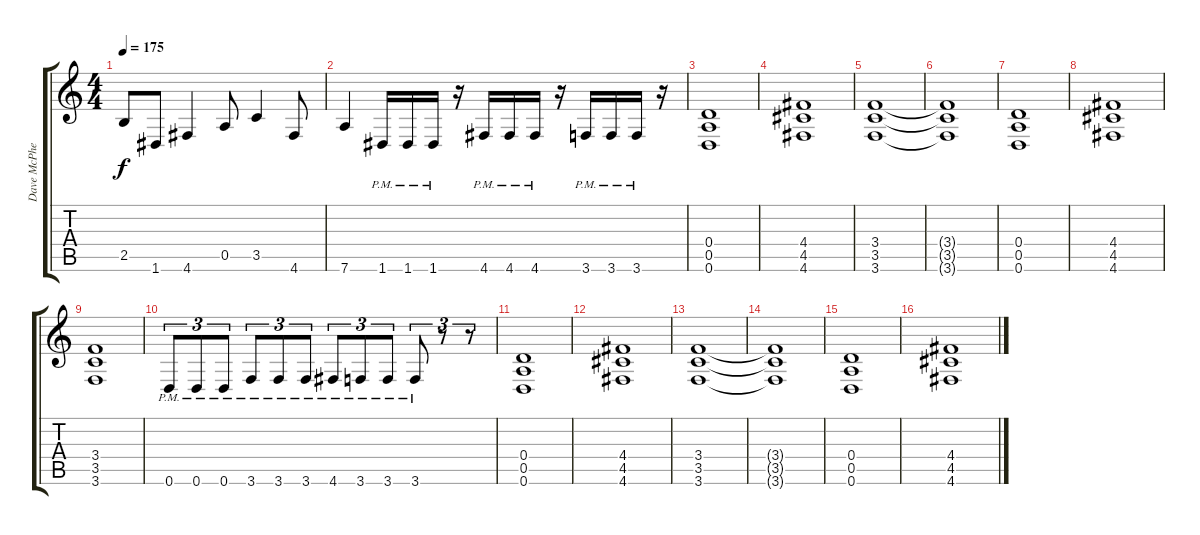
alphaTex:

\track ("Dave McPherson" "Dave McPhe") {instrument distortionguitar}
\staff {score tabs}
\tuning (E4 B3 A3 D3 A2 D2) {hide}
\ts (4 4)
\tempo 175
\clef g2
\ks c
2.5{t}.8{dy f} 1.6.8 4.6.4 0.5.8 3.5.4 4.6.8 |
7.6.4 1.6{pm}.16 1.6{pm}.16 1.6{pm}.16 r.16 4.6{pm}.16 4.6{pm}.16 4.6{pm}.16 r.16 3.6{pm}.16 3.6{pm}.16 3.6{pm}.16 r.16 |
\section ("" "")
(0.4 0.5 0.6).1 |
(4.4 4.5 4.6).1 |
(3.4 3.5 3.6).1 |
\section ("" "")
(3.4{t} 3.5{t} 3.6{t}).1 |
(0.4 0.5 0.6).1 |
\section ("" "")
(4.4 4.5 4.6).1 |
(3.4 3.5 3.6).1 |
0.6{pm}.8{tu (3 2)} 0.6{pm}.8{tu (3 2)} 0.6{pm}.8{tu (3 2)} 3.6{pm}.8{tu (3 2)} 3.6{pm}.8{tu (3 2)} 3.6{pm}.8{tu (3 2)} 4.6{pm}.8{tu (3 2)} 3.6{pm}.8{tu (3 2)} 3.6{pm}.8{tu (3 2)} 3.6{pm}.8{tu (3 2)} r.8{tu (3 2)} r.8{tu (3 2)} |
\section ("" "")
(0.4 0.5 0.6).1 |
(4.4 4.5 4.6).1 |
(3.4 3.5 3.6).1 |
\section ("" "")
(3.4{t} 3.5{t} 3.6{t}).1 |
\section ("" "")
(0.4 0.5 0.6).1 |
(4.4 4.5 4.6).1
